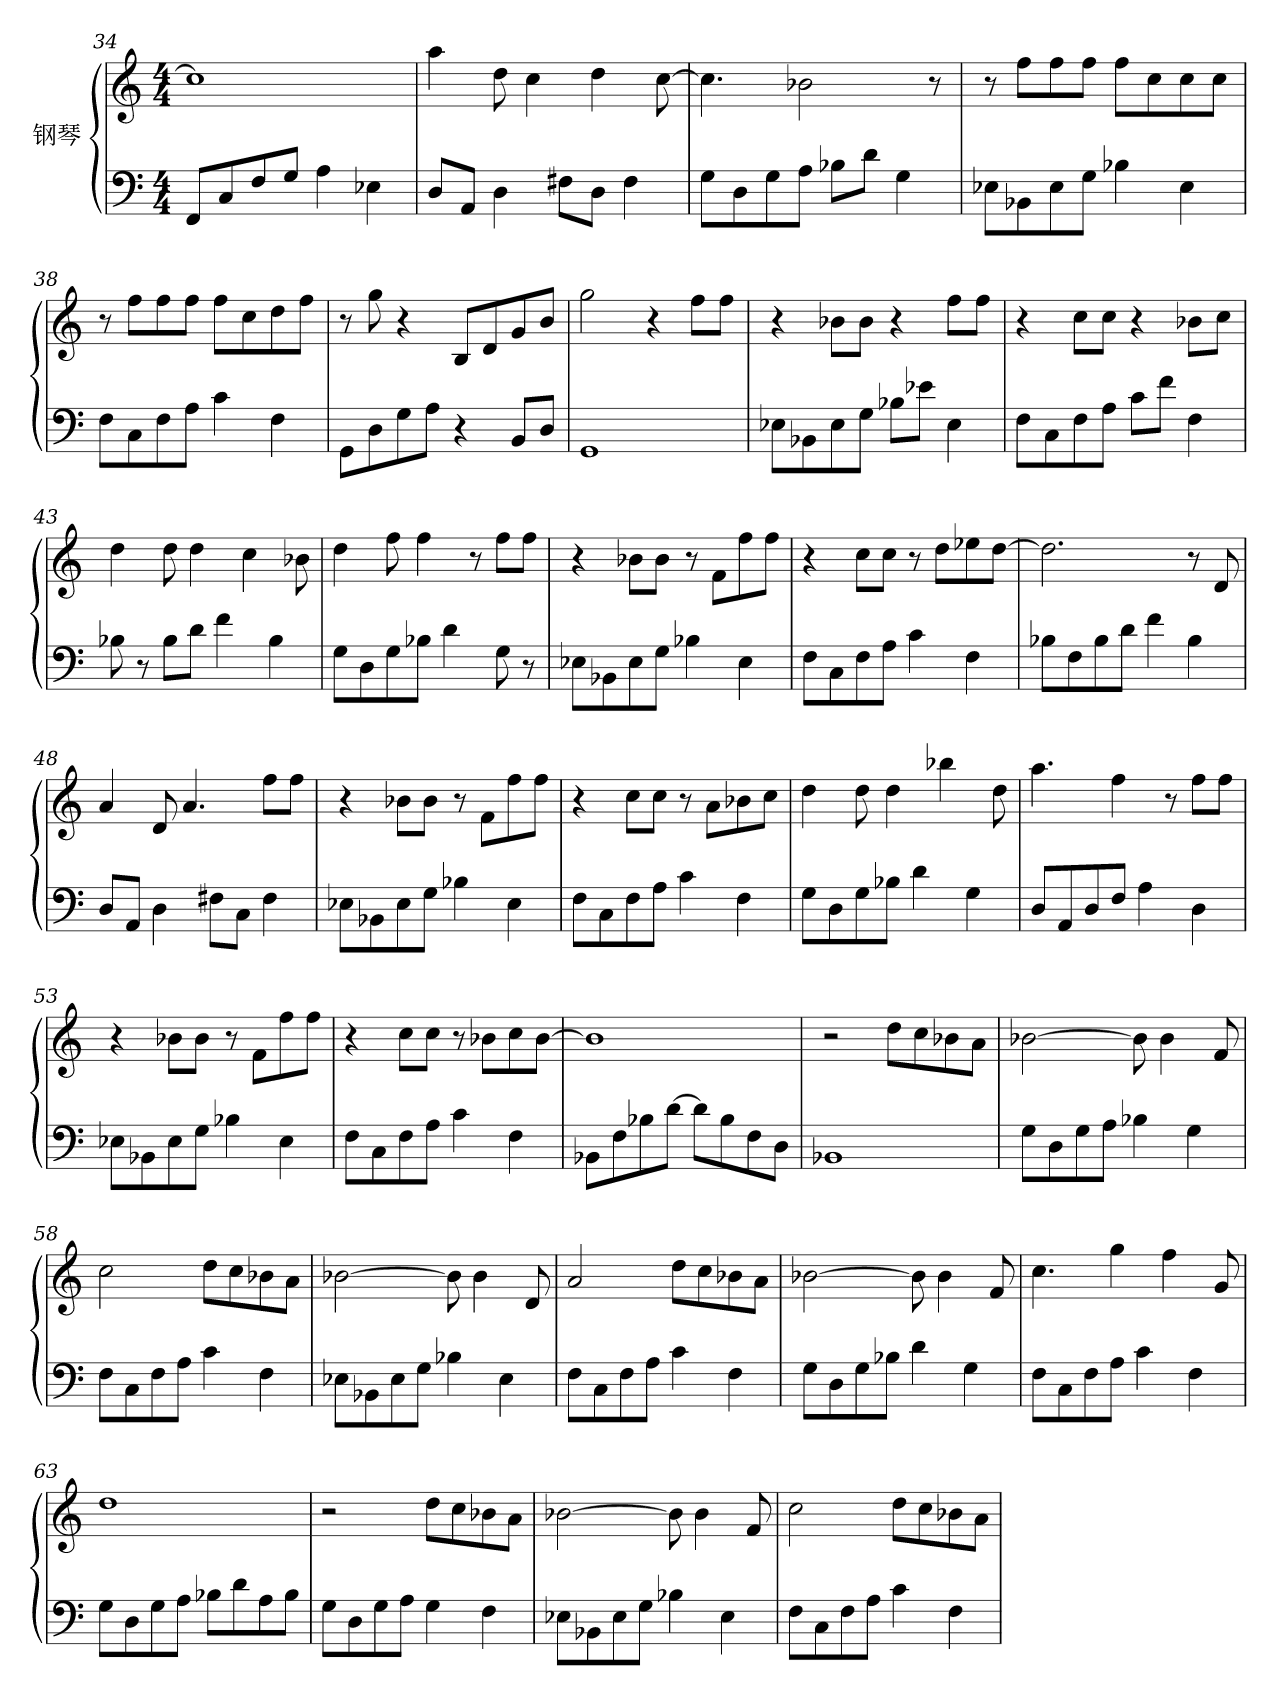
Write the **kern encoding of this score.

**kern	**kern
*part1	*part1
*staff2	*staff1
*I"钢琴	*
*clefF4	*clefG2
*k[]	*k[]
*M4/4	*M4/4
=34	=34
8FF/L	1cc]
8C/	.
8F/	.
8G/J	.
4A\	.
4E-X\	.
=35	=35
8D/L	4aa\
8AA/J	.
4D\	8dd\
.	4cc\
8F#X\L	.
8D\J	4dd\
4F#\	.
.	[8cc\
=36	=36
8G\L	4.cc\]
8D\	.
8G\	.
8A\J	2b-X\
8B-X\L	.
8d\J	.
4G\	.
.	8r
=37	=37
8E-X\L	8r
8BB-X\	8ff\L
8E-\	8ff\
8G\J	8ff\J
4B-X\	8ff\L
.	8cc\
4E-\	8cc\
.	8cc\J
=38	=38
8F\L	8r
8C\	8ff\L
8F\	8ff\
8A\J	8ff\J
4c\	8ff\L
.	8cc\
4F\	8dd\
.	8ff\J
!!LO:LB:g=z
=39	=39
8GG\L	8r
8D\	8gg\
8G\	4r
8A\J	.
4r	8B/L
.	8d/
8BB/L	8g/
8D/J	8b/J
=40	=40
1GG	2gg\
.	4r
.	8ff\L
.	8ff\J
=41	=41
8E-X\L	4r
8BB-X\	.
8E-\	8b-X\L
8G\J	8b-\J
8B-X\L	4r
8e-X\J	.
4E-\	8ff\L
.	8ff\J
=42	=42
8F\L	4r
8C\	.
8F\	8cc\L
8A\J	8cc\J
8c\L	4r
8f\J	.
4F\	8b-X\L
.	8cc\J
=43	=43
8B-X\	4dd\
8r	.
8B-\L	8dd\
8d\J	4dd\
4f\	.
.	4cc\
4B-\	.
.	8b-X\
=44	=44
8G\L	4dd\
8D\	.
8G\	8ff\
8B-X\J	4ff\
4d\	.
.	8r
8G\	8ff\L
8r	8ff\J
=45	=45
8E-X\L	4r
8BB-X\	.
8E-\	8b-X\L
8G\J	8b-\J
4B-X\	8r
.	8f\L
4E-\	8ff\
.	8ff\J
=46	=46
8F\L	4r
8C\	.
8F\	8cc\L
8A\J	8cc\J
4c\	8r
.	8dd\L
4F\	8ee-X\
.	[8dd\J
!!LO:LB:g=z
=47	=47
8B-X\L	2.dd\]
8F\	.
8B-\	.
8d\J	.
4f\	.
4B-\	8r
.	8d/
=48	=48
8D/L	4a/
8AA/J	.
4D\	8d/
.	4.a/
8F#X\L	.
8C\J	.
4F#\	8ff\L
.	8ff\J
=49	=49
8E-X\L	4r
8BB-X\	.
8E-\	8b-X\L
8G\J	8b-\J
4B-X\	8r
.	8f\L
4E-\	8ff\
.	8ff\J
=50	=50
8F\L	4r
8C\	.
8F\	8cc\L
8A\J	8cc\J
4c\	8r
.	8a\L
4F\	8b-X\
.	8cc\J
=51	=51
8G\L	4dd\
8D\	.
8G\	8dd\
8B-X\J	4dd\
4d\	.
.	4bb-X\
4G\	.
.	8dd\
=52	=52
8D/L	4.aa\
8AA/	.
8D/	.
8F/J	4ff\
4A\	.
.	8r
4D\	8ff\L
.	8ff\J
=53	=53
8E-X\L	4r
8BB-X\	.
8E-\	8b-X\L
8G\J	8b-\J
4B-X\	8r
.	8f\L
4E-\	8ff\
.	8ff\J
=54	=54
8F\L	4r
8C\	.
8F\	8cc\L
8A\J	8cc\J
4c\	8r
.	8b-X\L
4F\	8cc\
.	[8b-\J
!!LO:LB:g=z
=55	=55
8BB-X\L	1b-]
8F\	.
8B-X\	.
[8d\J	.
8d\L]	.
8B-\	.
8F\	.
8D\J	.
=56	=56
1BB-X	2r
.	8dd\L
.	8cc\
.	8b-X\
.	8a\J
=57	=57
8G\L	[2b-X\
8D\	.
8G\	.
8A\J	.
4B-X\	8b-\]
.	4b-\
4G\	.
.	8f/
=58	=58
8F\L	2cc\
8C\	.
8F\	.
8A\J	.
4c\	8dd\L
.	8cc\
4F\	8b-X\
.	8a\J
=59	=59
8E-X\L	[2b-X\
8BB-X\	.
8E-\	.
8G\J	.
4B-X\	8b-\]
.	4b-\
4E-\	.
.	8d/
=60	=60
8F\L	2a/
8C\	.
8F\	.
8A\J	.
4c\	8dd\L
.	8cc\
4F\	8b-X\
.	8a\J
=61	=61
8G\L	[2b-X\
8D\	.
8G\	.
8B-X\J	.
4d\	8b-\]
.	4b-\
4G\	.
.	8f/
=62	=62
8F\L	4.cc\
8C\	.
8F\	.
8A\J	4gg\
4c\	.
.	4ff\
4F\	.
.	8g/
!!LO:LB:g=z
=63	=63
8G\L	1dd
8D\	.
8G\	.
8A\J	.
8B-X\L	.
8d\	.
8A\	.
8B-\J	.
=64	=64
8G\L	2r
8D\	.
8G\	.
8A\J	.
4G\	8dd\L
.	8cc\
4F\	8b-X\
.	8a\J
=65	=65
8E-X\L	[2b-X\
8BB-X\	.
8E-\	.
8G\J	.
4B-X\	8b-\]
.	4b-\
4E-\	.
.	8f/
=66	=66
8F\L	2cc\
8C\	.
8F\	.
8A\J	.
4c\	8dd\L
.	8cc\
4F\	8b-X\
.	8a\J
=	=
*-	*-
